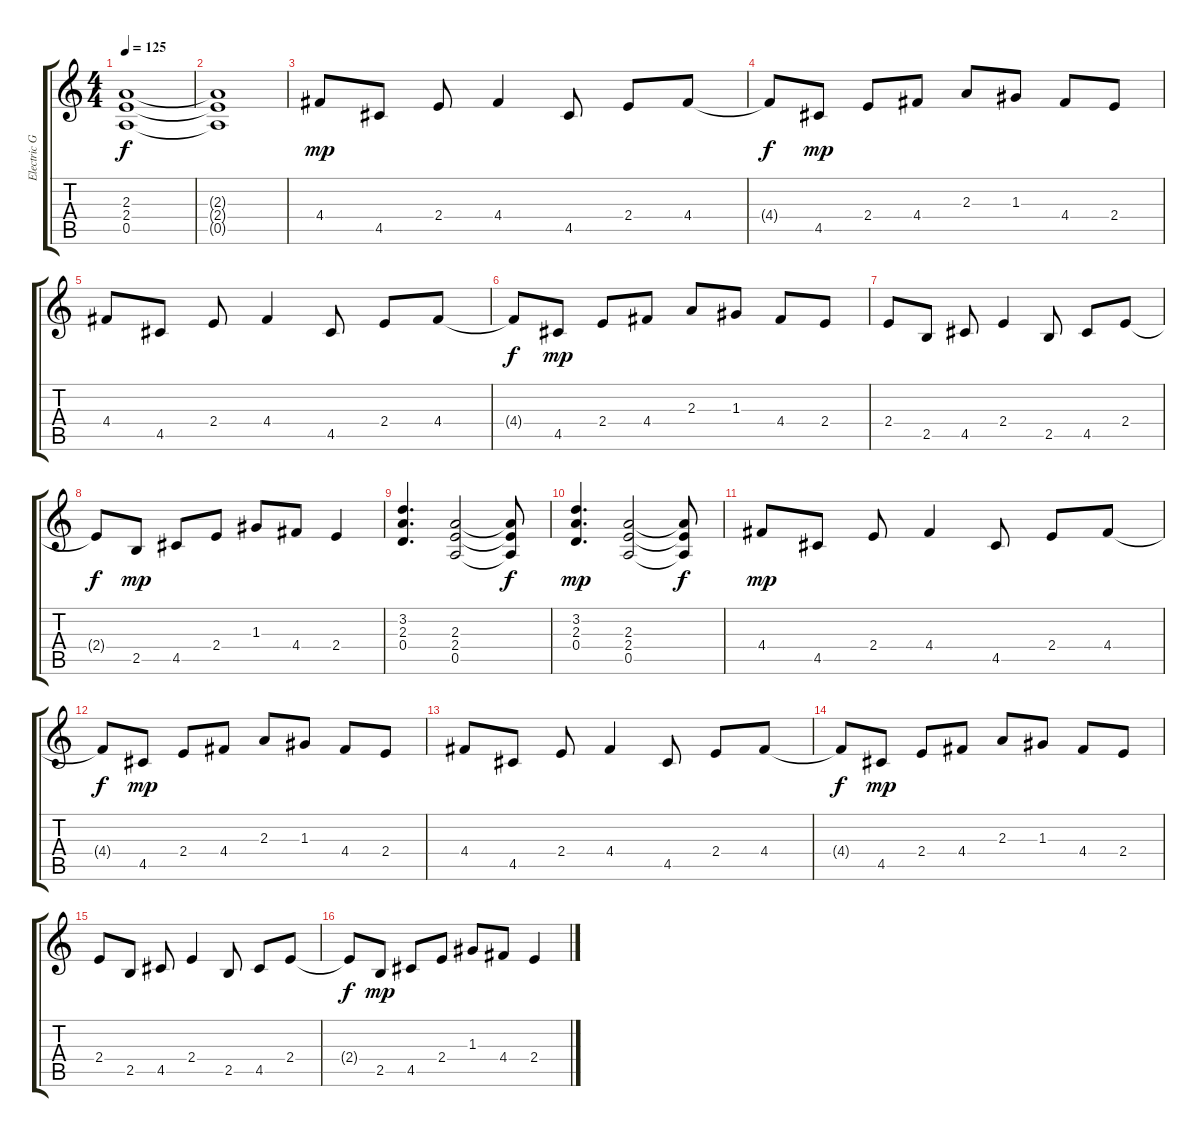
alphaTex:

\track ("Electric Guitar" "Electric G") {instrument distortionguitar}
\staff {score tabs}
\tuning (E4 B3 G3 D3 A2 E2) {hide}
\ts (4 4)
\tempo 125
\clef g2
\ks c
(2.3{t} 2.4{t} 0.5{t}).1{dy f} |
(2.3{t} 2.4{t} 0.5{t}).1 |
4.4.8{dy mp} 4.5.8 2.4.8 4.4.4 4.5.8 2.4.8 4.4.8 |
4.4{t}.8{dy f} 4.5.8{dy mp} 2.4.8 4.4.8 2.3.8 1.3.8 4.4.8 2.4.8 |
4.4.8 4.5.8 2.4.8 4.4.4 4.5.8 2.4.8 4.4.8 |
4.4{t}.8{dy f} 4.5.8{dy mp} 2.4.8 4.4.8 2.3.8 1.3.8 4.4.8 2.4.8 |
2.4.8 2.5.8 4.5.8 2.4.4 2.5.8 4.5.8 2.4.8 |
2.4{t}.8{dy f} 2.5.8{dy mp} 4.5.8 2.4.8 1.3.8 4.4.8 2.4.4 |
(3.2 2.3 0.4).4{d} (2.3 2.4 0.5).2 (2.3{t} 2.4{t} 0.5{t}).8{dy f} |
(3.2 2.3 0.4).4{d dy mp} (2.3 2.4 0.5).2 (2.3{t} 2.4{t} 0.5{t}).8{dy f} |
4.4.8{dy mp} 4.5.8 2.4.8 4.4.4 4.5.8 2.4.8 4.4.8 |
4.4{t}.8{dy f} 4.5.8{dy mp} 2.4.8 4.4.8 2.3.8 1.3.8 4.4.8 2.4.8 |
4.4.8 4.5.8 2.4.8 4.4.4 4.5.8 2.4.8 4.4.8 |
4.4{t}.8{dy f} 4.5.8{dy mp} 2.4.8 4.4.8 2.3.8 1.3.8 4.4.8 2.4.8 |
2.4.8 2.5.8 4.5.8 2.4.4 2.5.8 4.5.8 2.4.8 |
2.4{t}.8{dy f} 2.5.8{dy mp} 4.5.8 2.4.8 1.3.8 4.4.8 2.4.4
